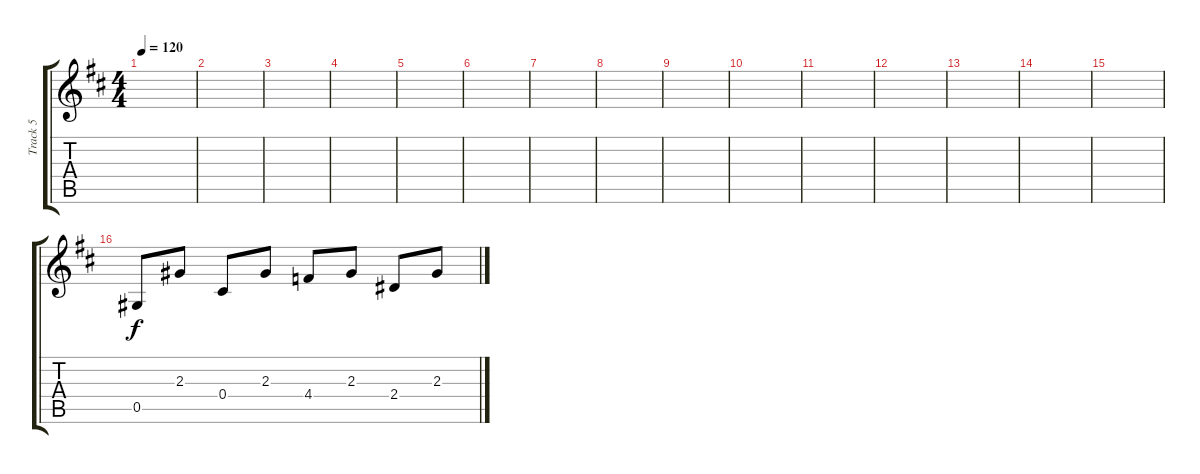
\track ("Track 5" "Track 5") {mute instrument overdrivenguitar}
\staff {score tabs}
\tuning (Eb4 Bb3 Gb3 Db3 Ab2 Eb2) {hide}
\ts (4 4)
\tempo 120
\clef g2
\ks d
|
|
|
|
|
|
|
|
|
|
|
|
|
|
|
0.5.8 2.3.8 0.4.8 2.3.8 4.4.8 2.3.8 2.4.8 2.3.8
